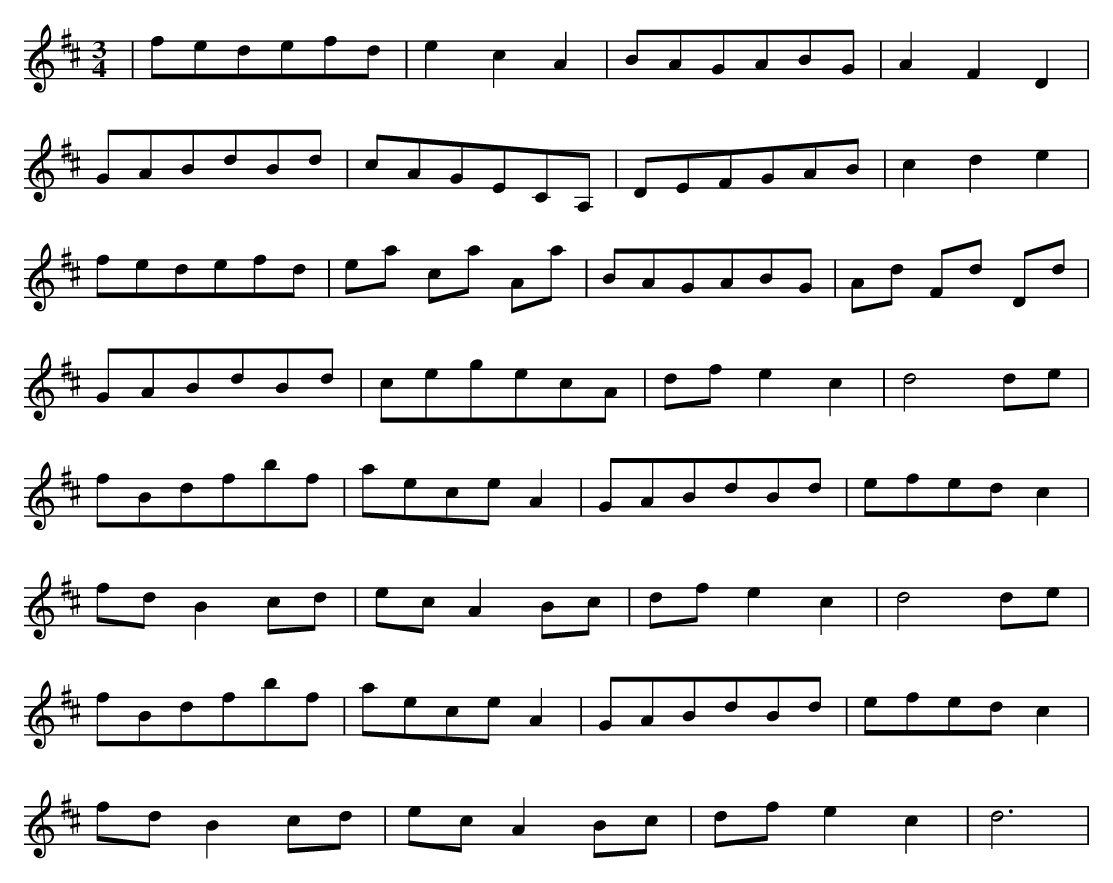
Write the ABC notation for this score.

X:1
M:3/4
K:D
|fedefd|e2 c2 A2|BAGABG|A2 F2 D2|
GABdBd|cAGECA,|DEFGAB|c2 d2 e2|
fedefd|ea ca Aa|BAGABG|Ad Fd Dd|
GABdBd|cegecA|df e2 c2|d4 de|
fBdfbf|aece A2|GABdBd|efed c2|
fd B2 cd|ec A2 Bc|df e2 c2|d4 de|
fBdfbf|aece A2|GABdBd|efed c2|
fd B2 cd|ec A2 Bc|df e2 c2|d6|
